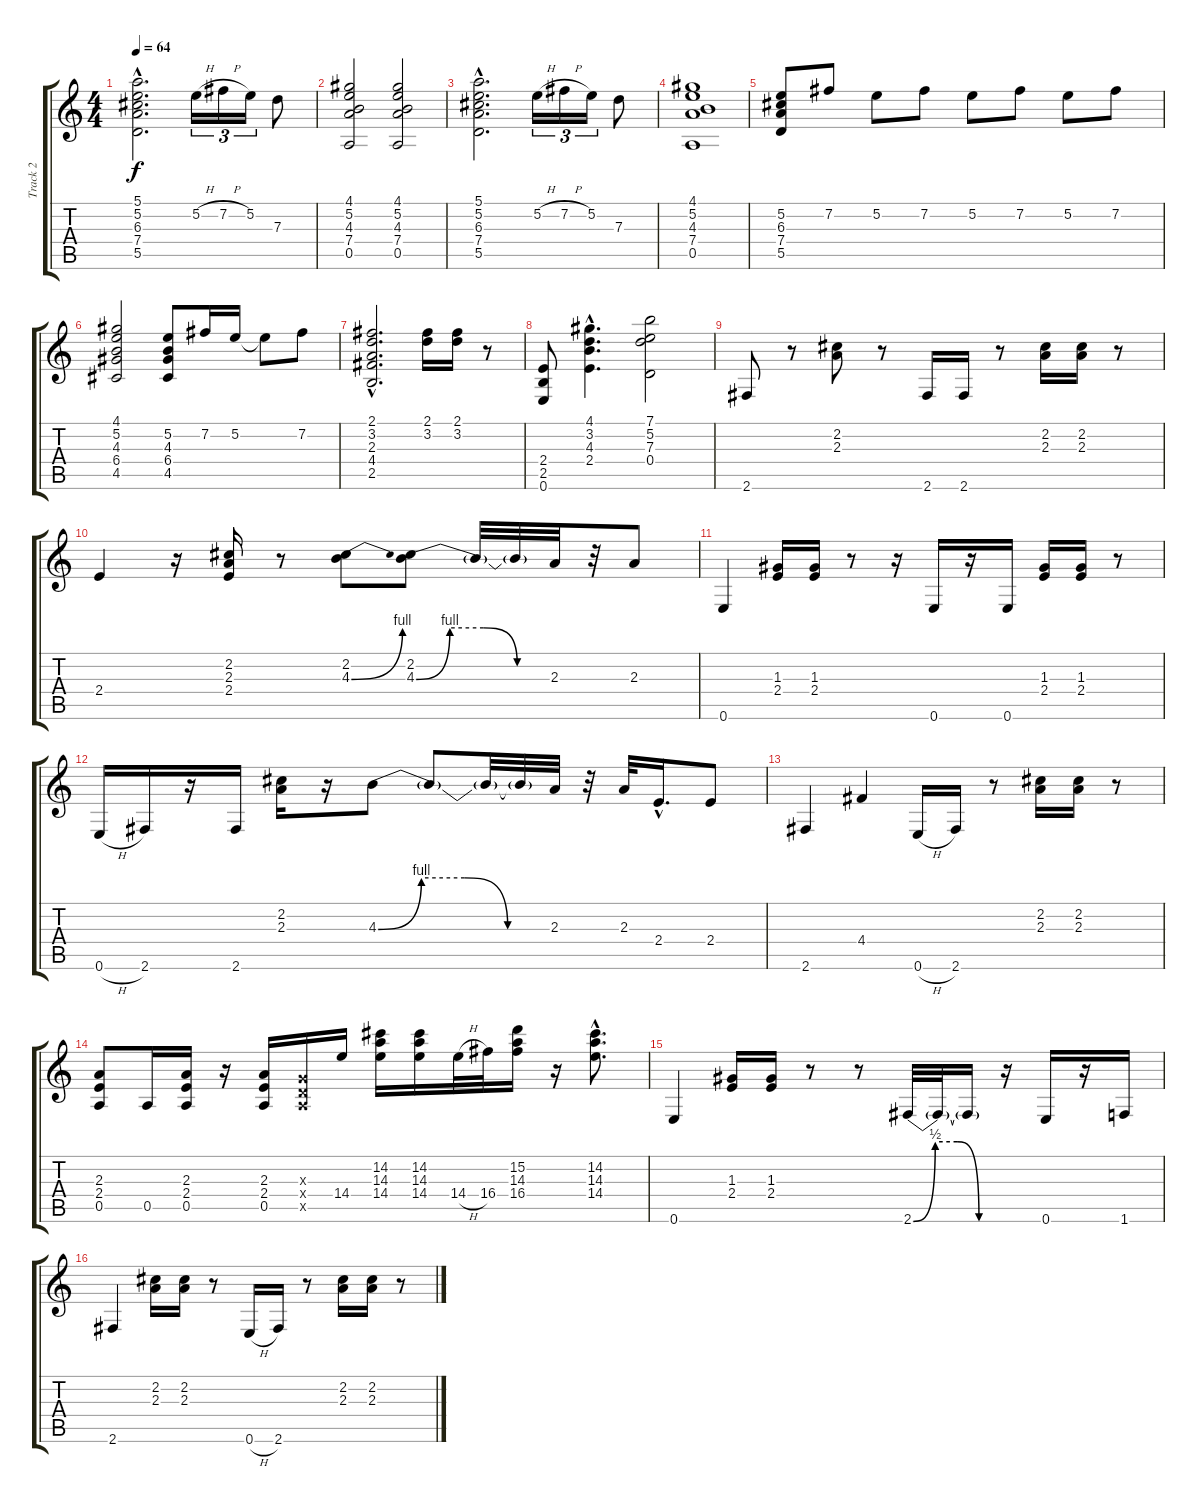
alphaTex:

\track ("Track 2" "Track 2") {instrument overdrivenguitar}
\staff {score tabs}
\tuning (E4 B3 G3 D3 A2 E2) {hide}
\ts (4 4)
\tempo 64
\clef g2
\ks c
(5.1{hac} 5.2{hac} 6.3{hac} 7.4{hac} 5.5{hac}).2{d dy f} 5.2{h}.16{tu (3 2)} 7.2{h}.16{tu (3 2)} 5.2.16{tu (3 2)} 7.3.8 |
(4.1 5.2 4.3 7.4 0.5).2 (4.1 5.2 4.3 7.4 0.5).2 |
(5.1{hac} 5.2{hac} 6.3{hac} 7.4{hac} 5.5{hac}).2{d} 5.2{h}.16{tu (3 2)} 7.2{h}.16{tu (3 2)} 5.2.16{tu (3 2)} 7.3.8 |
(4.1 5.2 4.3 7.4 0.5).1 |
(5.2 6.3 7.4 5.5).8 7.2.8 5.2.8 7.2.8 5.2.8 7.2.8 5.2.8 7.2.8 |
(4.1 5.2 4.3 6.4 4.5).2 (5.2 4.3 6.4 4.5).8 7.2.16 5.2.16 5.2{t}.8 7.2.8 |
(2.1{hac} 3.2{hac} 2.3{hac} 4.4{hac} 2.5{hac}).2{d} (2.1 3.2).16 (2.1 3.2).16 r.8 |
(2.4 2.5 0.6).8 (4.1{hac} 3.2{hac} 4.3{hac} 2.4{hac}).4{d} (7.1 5.2 7.3 0.4).2 |
2.6.8 r.8 (2.2 2.3).8 r.8 2.6.16 2.6.16 r.8 (2.2 2.3).16 (2.2 2.3).16 r.8 |
2.4.4 r.16 (2.2 2.3 2.4).16 r.8 (2.2 4.3{be (bend 0 0 60 4)}).8 (2.2 4.3{be (custom 0 0 15 4 30 4 45 0 60 0)}).8 4.3{t}.32 4.3{t}.32 2.3.32 r.32 2.3.8 |
0.6.4 (1.3 2.4).16 (1.3 2.4).16 r.8 r.16 0.6.16 r.16 0.6.16 (1.3 2.4).16 (1.3 2.4).16 r.8 |
0.6{h}.16 2.6.16 r.16 2.6.16 (2.2 2.3).16 r.16 4.3{be (custom 0 0 15 4 30 4 45 0 60 0)}.8 4.3{t}.8 4.3{t}.32 4.3{t}.32 2.3.32 r.32 2.3.32 2.4{hac}.16{d} 2.4.8 |
2.6.4 4.4.4 0.6{h}.16 2.6.16 r.8 (2.2 2.3).16 (2.2 2.3).16 r.8 |
(2.3 2.4 0.5).8 0.5.16 (2.3 2.4 0.5).16 r.16 (2.3 2.4 0.5).16 (0.3{x} 0.4{x} 0.5{x}).16 14.4.16 (14.2 14.3 14.4).16 (14.2 14.3 14.4).16 14.4{h}.32 16.4.32 (15.2 14.3 16.4).16 r.16 (14.2{hac} 14.3{hac} 14.4{hac}).8{d} |
0.6.4 (1.3 2.4).16 (1.3 2.4).16 r.8 r.8 2.6{be (custom 0 0 15 2 30 2 45 0 60 0)}.32 2.6{t}.32 2.6{t}.16 r.16 0.6.16 r.16 1.6.16 |
2.6.4 (2.2 2.3).16 (2.2 2.3).16 r.8 0.6{h}.16 2.6.16 r.8 (2.2 2.3).16 (2.2 2.3).16 r.8
